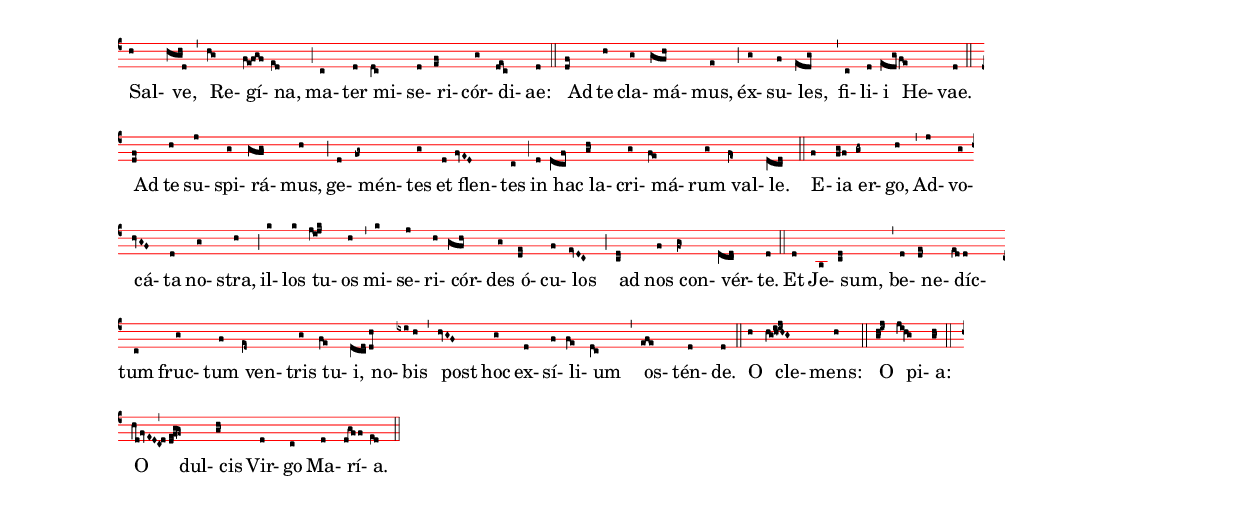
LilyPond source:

\version "2.13.36"

#(set-global-staff-size 15)
\paper {
  ragged-right = ##t
  line-width = 17\cm
  indent = 0\cm
}


\header {
  lsrtags = "headwords"
  texidoc = ""
  doctitle = "headword"
}

\layout {
  \context {
    \Score
    \override PaperColumn #'keep-inside-line = ##t
    \override NonMusicalPaperColumn #'keep-inside-line = ##t
  }
}

\include "gregorian.ly"

\score {
  <<
    \new VaticanaVoice = "cantus" {
      \clef "vaticana-do3"
      % Verse 1 — Salve, Regína
      a\melisma \[ a \flexa g \pes a\melismaEnd \] d
      \divisioMinima
      \[ a\melisma \flexa g\melismaEnd \]
      \[ f\melisma \flexa e f \pes g \flexa f\melismaEnd \]
      \[ e\melisma \flexa d\melismaEnd \]
      \divisioMaior
      c d \[d\melisma \flexa c\melismaEnd \] d
      \[ e\melisma \pes f\melismaEnd\] g
      \[d\melisma \pes e \flexa c\melismaEnd \] d
      \finalis
      % Verse 2 — Vita, dulcédo
      % a\melisma \[ a \flexa g \pes a\melismaEnd \] d
      % \divisioMinima
      % \[ a\melisma \flexa g\melismaEnd \]
      % \[ f\melisma \flexa e f \pes g \flexa f\melismaEnd \]
      % \[ e\melisma \flexa d\melismaEnd \]
      % \divisioMaior
      % c d \[e\melisma \pes f\melismaEnd \] g
      % \[d\melisma \pes e \flexa c\melismaEnd \] d
      % \finalis
      % Verse 3 — Ad te clamámus
      \[ d\melisma \pes f\melismaEnd\] a g
      \[ g\melisma \flexa f \pes a\melismaEnd\] e
      \divisioMaior
      g f \[ e\melisma \flexa d \pes g\melismaEnd \]
      \divisioMinima
      c d \[ e\melisma \flexa d \pes g\melismaEnd \]
      \[ f\melisma \flexa e\melismaEnd \] d
      \finalis
      % Verse 4 — Ad te suspirámus
      \[ d\melisma \pes f\melismaEnd \] a c' g
      \[ g\melisma \flexa f \pes g\melismaEnd \] a
      \divisioMaior
      d \[ f\melisma \pes \deminutum g\melismaEnd \] g d
      \[ \virga f\melisma \inclinatum e \inclinatum d\melismaEnd \]
      c \divisioMaior
      d \[ d\melisma \flexa c \pes f\melismaEnd \]
      \[ g\melisma \pes a\melismaEnd \]
      g \[ f\melisma \flexa e\melismaEnd \] g
      \[ f\melisma \flexa \deminutum e\melismaEnd \]
      \[ d\melisma \flexa c \pes d\melismaEnd \]
      \finalis
      % Verse 5 — Eia ergo, Advocáta nostra
      f\melisma \[ f \pes g\melismaEnd \] f
      \[ g\melisma \pes \deminutum a\melismaEnd \] a
      \divisioMinima
      c' g \[ \virga a\melisma \inclinatum g \inclinatum f\melismaEnd \] d g a
      \divisioMaior
      d' d' \[ c'\melisma \flexa b c' \pes d'\melismaEnd \] a
      \divisioMinima
      d' c' a \[ g\melisma \flexa f \pes a\melismaEnd \] g
      \[ d\melisma \pes e\melismaEnd \] f
      \[ \virga e\melisma \inclinatum d \inclinatum c\melismaEnd \]
      \divisioMaior
      \[ c\melisma \pes d\melismaEnd \]
      f \[ g\melisma \flexa \deminutum f\melismaEnd \]
      \[ d\melisma \flexa c \pes d\melismaEnd \] d
      \finalis
      % Verse 6 — Et Jesum
      d a, \[ c\melisma \pes d\melismaEnd \]
      \divisioMinima
      d \[ d\melisma \pes e\melismaEnd \] \[ e\melisma \flexa d d\melismaEnd \]
      c g f \[ e\melisma \flexa \deminutum d\melismaEnd \] g
      \[ f\melisma \flexa e\melismaEnd \]
      \[ d\melisma \flexa c \pes d\melismaEnd \]
      \[ d\melisma \pes a \] \virga bes\melismaEnd a
      \divisioMinima
      \[ \virga a\melisma \inclinatum g \inclinatum f\melismaEnd \] g d f
      \[ f\melisma \flexa e\melismaEnd \] \[ d\melisma \flexa c\melismaEnd \]
      \divisioMinima
      \[ e\melisma \pes f \flexa e\melismaEnd \] d d
      \finalis
      % Verse 7 ad finem — O clemens: O pia: O dulcis Virgo María
      a\melisma \[a \flexa g a \quilisma b \pes c'\melismaEnd \]
      \[ \virga b\melisma \inclinatum a \inclinatum g\melismaEnd \] a
      \finalis
      \[ g\melisma \pes a \quilisma b \pes c' \] \[ c' \flexa b\melismaEnd \]
      \[ a\melisma \flexa g\melismaEnd \] \[ g\melisma \pes a\melismaEnd \]
      \finalis
      \[ a\melisma \flexa d \virga f \inclinatum e \inclinatum d \inclinatum c d \]
      \divisioMinima
      \[ d \pes e f \pes g\melismaEnd \]
      \[ g\melisma \flexa \deminutum f\melismaEnd \]
      \[ g\melisma \pes a\melismaEnd \]
      d c d \[ d\melisma \pes g \flexa f f\melismaEnd \]
      \[ e\melisma \flexa d\melismaEnd \]
      \finalis
    }
    \new Lyrics \lyricsto "cantus" {
      Sal- ve, Re- gí- na, ma- ter mi- se- ri- cór- di- ae:
      % Vi- ta, dul- cé- do, et spes no- stra, sal- ve.
      Ad te cla- má- mus, éx- su- les, fi- li- i He- vae.
      Ad te su- spi- rá- mus, ge- mén- tes et flen- tes in hac la- cri- má- rum
      val- le.
      E- ia er- go, Ad- vo- cá- ta no- stra, il- los tu- os mi- se- ri- cór- des
      ó- cu- los ad nos con- vér- te.
      Et Je- sum, be- ne- díc- tum fruc- tum ven- tris tu- i, no- bis post hoc
      ex- sí- li- um os- tén- de.
      O cle- mens:
      O pi- a:
      O dul- cis Vir- go Ma- rí- a.
    }
  >>
}

\layout {
  \context {
    \Staff
    \consists "Custos_engraver"
  }
}
